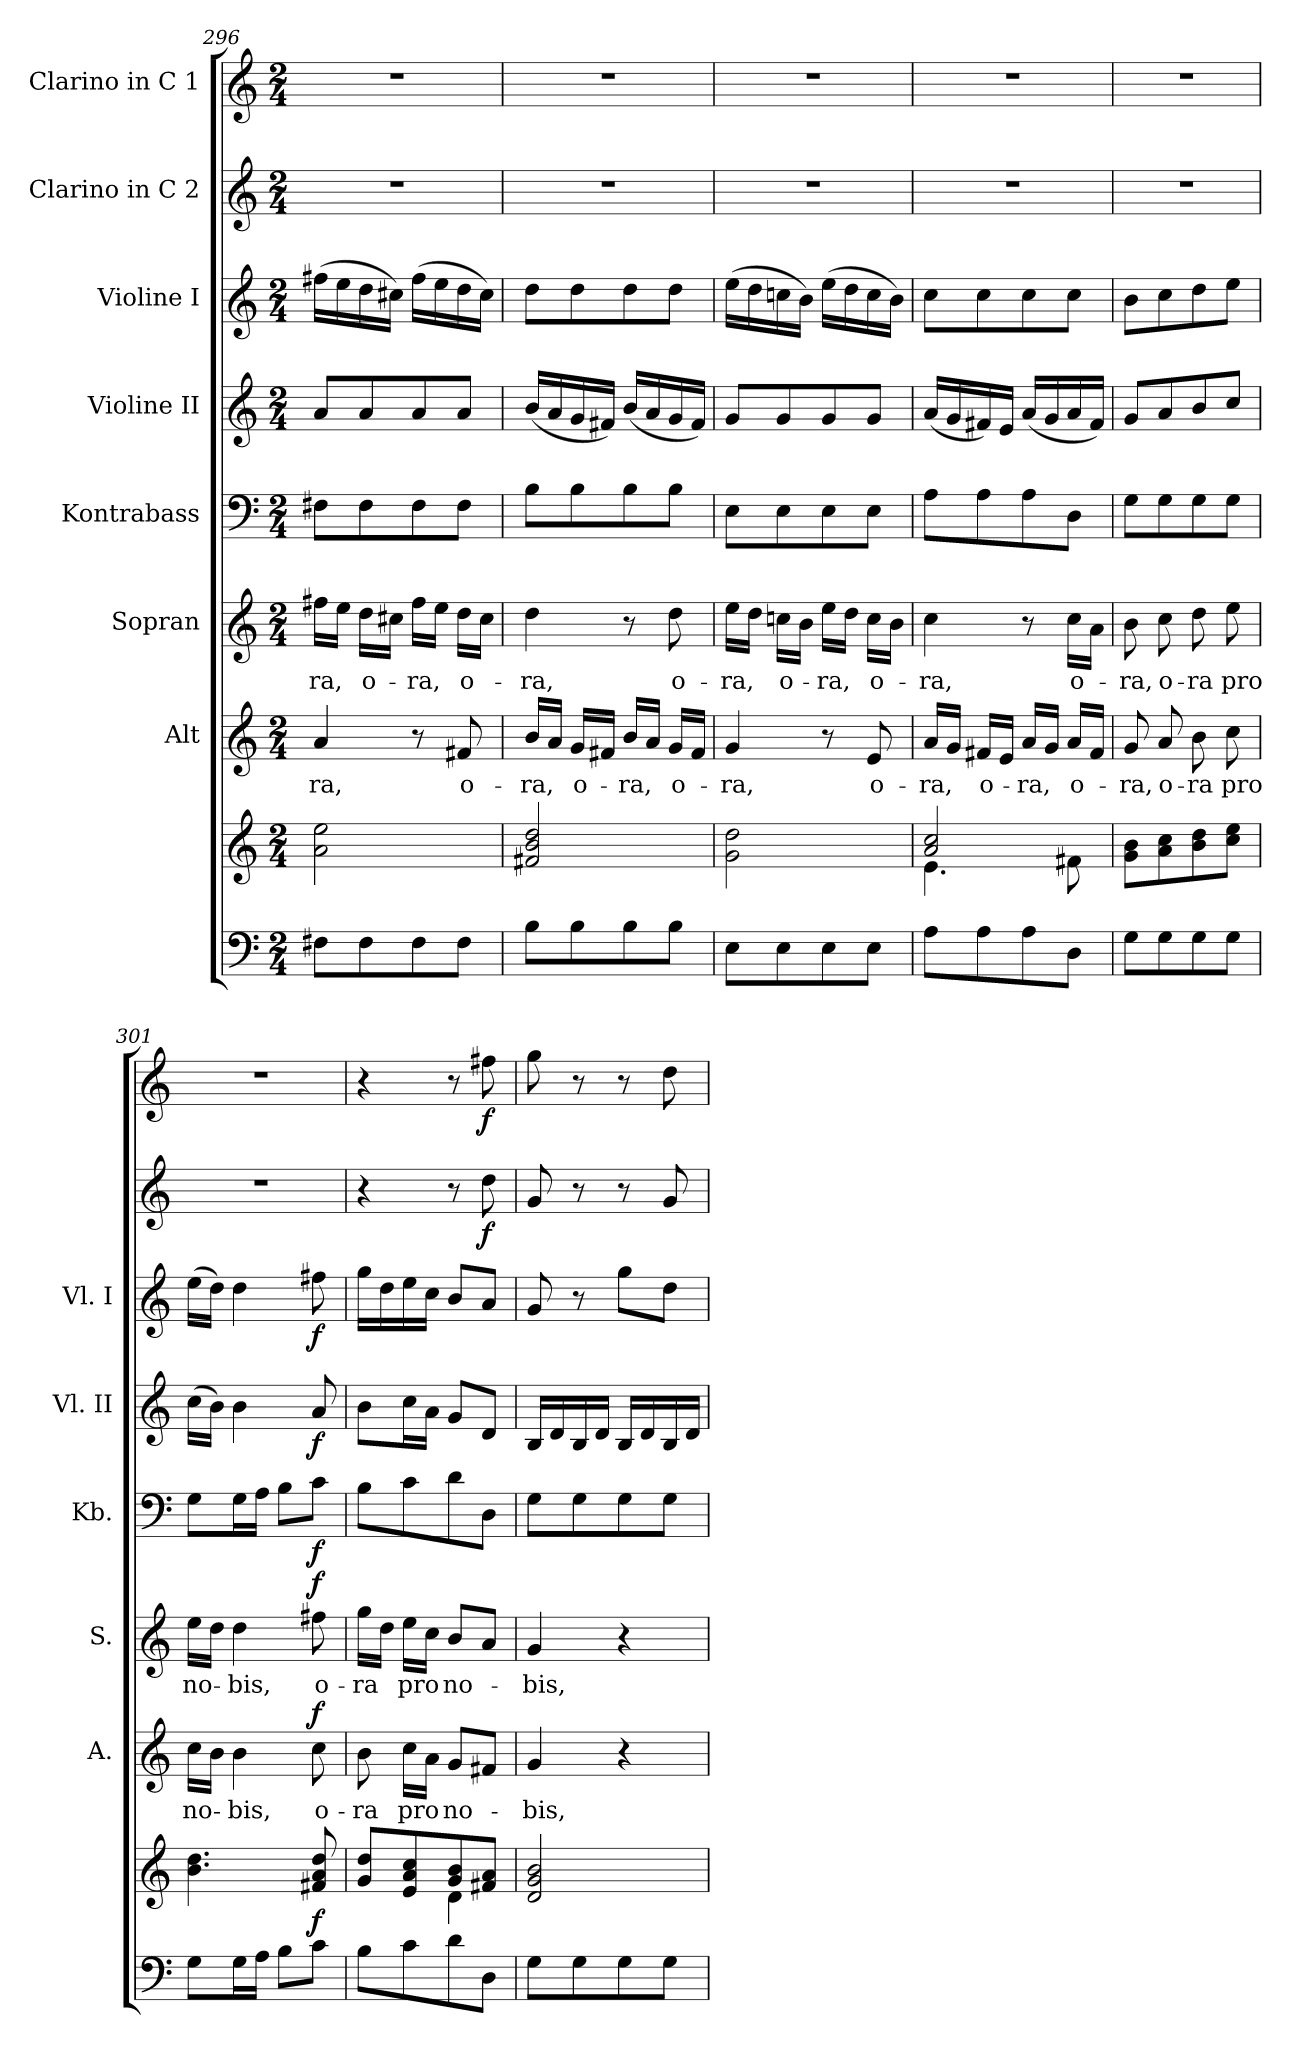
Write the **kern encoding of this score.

**kern	**kern	**dynam	**kern	**text	**dynam	**kern	**text	**dynam	**kern	**dynam	**kern	**dynam	**kern	**dynam	**kern	**dynam	**kern	**dynam
*part8	*part8	*part8	*part7	*part7	*part7	*part6	*part6	*part6	*part5	*part5	*part4	*part4	*part3	*part3	*part2	*part2	*part1	*part1
*staff9	*staff8	*staff8/9	*staff7	*staff7	*staff7	*staff6	*staff6	*staff6	*staff5	*staff5	*staff4	*staff4	*staff3	*staff3	*staff2	*staff2	*staff1	*staff1
*	*	*	*I"Alt	*	*	*I"Sopran	*	*	*I"Kontrabass	*	*I"Violine II	*	*I"Violine I	*	*I"Clarino in C 2	*	*I"Clarino in C 1	*
*	*	*	*I'A.	*	*	*I'S.	*	*	*I'Kb.	*	*I'Vl. II	*	*I'Vl. I	*	*	*	*	*
*clefF4	*clefG2	*	*clefG2	*	*	*clefG2	*	*	*clefF4	*	*clefG2	*	*clefG2	*	*clefG2	*	*clefG2	*
*	*	*	*	*	*	*	*	*	*ITrd7c12	*	*	*	*	*	*	*	*	*
*k[]	*k[]	*	*k[]	*	*	*k[]	*	*	*k[]	*	*k[]	*	*k[]	*	*k[]	*	*k[]	*
*C:	*C:	*	*C:	*	*	*C:	*	*	*C:	*	*C:	*	*C:	*	*C:	*	*C:	*
*M2/4	*M2/4	*	*M2/4	*	*	*M2/4	*	*	*M2/4	*	*M2/4	*	*M2/4	*	*M2/4	*	*M2/4	*
=296	=296	=296	=296	=296	=296	=296	=296	=296	=296	=296	=296	=296	=296	=296	=296	=296	=296	=296
!	!	!	!	!LO:LY:b	!	!	!LO:LY:b	!	!	!	!	!	!	!	!	!	!	!
8F#X\L	2a\ 2ee\	.	4a/	-ra,	.	16ff#X\LL	-ra,	.	8FF#X\L	.	8a/L	.	(>16ff#X\LL	.	2r	.	2r	.
.	.	.	.	.	.	16ee\JJ	.	.	.	.	.	.	16ee\	.	.	.	.	.
!	!	!	!	!	!	!	!LO:LY:b	!	!	!	!	!	!	!	!	!	!	!
8F#\	.	.	.	.	.	16dd\LL	o-	.	8FF#\	.	8a/	.	16dd\	.	.	.	.	.
.	.	.	.	.	.	16cc#X\JJ	.	.	.	.	.	.	16cc#X\JJ)	.	.	.	.	.
!	!	!	!	!	!	!	!LO:LY:b	!	!	!	!	!	!	!	!	!	!	!
8F#\	.	.	8r	.	.	16ff#\LL	-ra,	.	8FF#\	.	8a/	.	(>16ff#\LL	.	.	.	.	.
.	.	.	.	.	.	16ee\JJ	.	.	.	.	.	.	16ee\	.	.	.	.	.
!	!	!	!	!LO:LY:b	!	!	!LO:LY:b	!	!	!	!	!	!	!	!	!	!	!
8F#\J	.	.	8f#X/	o-	.	16dd\LL	o-	.	8FF#\J	.	8a/J	.	16dd\	.	.	.	.	.
.	.	.	.	.	.	16cc#\JJ	.	.	.	.	.	.	16cc#\JJ)	.	.	.	.	.
=297	=297	=297	=297	=297	=297	=297	=297	=297	=297	=297	=297	=297	=297	=297	=297	=297	=297	=297
!	!	!	!	!LO:LY:b	!	!	!LO:LY:b	!	!	!	!	!	!	!	!	!	!	!
8B\L	2f#X/ 2b/ 2dd/	.	16b/LL	-ra,	.	4dd\	-ra,	.	8BB\L	.	(<16b/LL	.	8dd\L	.	2r	.	2r	.
.	.	.	16a/JJ	.	.	.	.	.	.	.	16a/	.	.	.	.	.	.	.
!	!	!	!	!LO:LY:b	!	!	!	!	!	!	!	!	!	!	!	!	!	!
8B\	.	.	16g/LL	o-	.	.	.	.	8BB\	.	16g/	.	8dd\	.	.	.	.	.
.	.	.	16f#X/JJ	.	.	.	.	.	.	.	16f#X/JJ)	.	.	.	.	.	.	.
!	!	!	!	!LO:LY:b	!	!	!	!	!	!	!	!	!	!	!	!	!	!
8B\	.	.	16b/LL	-ra,	.	8r	.	.	8BB\	.	(<16b/LL	.	8dd\	.	.	.	.	.
.	.	.	16a/JJ	.	.	.	.	.	.	.	16a/	.	.	.	.	.	.	.
!	!	!	!	!LO:LY:b	!	!	!LO:LY:b	!	!	!	!	!	!	!	!	!	!	!
8B\J	.	.	16g/LL	o-	.	8dd\	o-	.	8BB\J	.	16g/	.	8dd\J	.	.	.	.	.
.	.	.	16f#/JJ	.	.	.	.	.	.	.	16f#/JJ)	.	.	.	.	.	.	.
=298	=298	=298	=298	=298	=298	=298	=298	=298	=298	=298	=298	=298	=298	=298	=298	=298	=298	=298
!	!	!	!	!LO:LY:b	!	!	!LO:LY:b	!	!	!	!	!	!	!	!	!	!	!
8E\L	2g\ 2dd\	.	4g/	-ra,	.	16ee\LL	-ra,	.	8EE\L	.	8g/L	.	(>16ee\LL	.	2r	.	2r	.
.	.	.	.	.	.	16dd\JJ	.	.	.	.	.	.	16dd\	.	.	.	.	.
!	!	!	!	!	!	!	!LO:LY:b	!	!	!	!	!	!	!	!	!	!	!
8E\	.	.	.	.	.	16ccn\LL	o-	.	8EE\	.	8g/	.	16ccn\	.	.	.	.	.
.	.	.	.	.	.	16b\JJ	.	.	.	.	.	.	16b\JJ)	.	.	.	.	.
!	!	!	!	!	!	!	!LO:LY:b	!	!	!	!	!	!	!	!	!	!	!
8E\	.	.	8r	.	.	16ee\LL	-ra,	.	8EE\	.	8g/	.	(>16ee\LL	.	.	.	.	.
.	.	.	.	.	.	16dd\JJ	.	.	.	.	.	.	16dd\	.	.	.	.	.
!	!	!	!	!LO:LY:b	!	!	!LO:LY:b	!	!	!	!	!	!	!	!	!	!	!
8E\J	.	.	8e/	o-	.	16cc\LL	o-	.	8EE\J	.	8g/J	.	16cc\	.	.	.	.	.
.	.	.	.	.	.	16b\JJ	.	.	.	.	.	.	16b\JJ)	.	.	.	.	.
=299	=299	=299	=299	=299	=299	=299	=299	=299	=299	=299	=299	=299	=299	=299	=299	=299	=299	=299
*	*^	*	*	*	*	*	*	*	*	*	*	*	*	*	*	*	*	*
!	!	!	!	!	!LO:LY:b	!	!	!LO:LY:b	!	!	!	!	!	!	!	!	!	!	!
8A\L	2a/ 2cc/	4.e\	.	16a/LL	-ra,	.	4cc\	-ra,	.	8AA\L	.	(<16a/LL	.	8cc\L	.	2r	.	2r	.
.	.	.	.	16g/JJ	.	.	.	.	.	.	.	16g/	.	.	.	.	.	.	.
!	!	!	!	!	!LO:LY:b	!	!	!	!	!	!	!	!	!	!	!	!	!	!
8A\	.	.	.	16f#X/LL	o-	.	.	.	.	8AA\	.	16f#X/)	.	8cc\	.	.	.	.	.
.	.	.	.	16e/JJ	.	.	.	.	.	.	.	16e/JJ	.	.	.	.	.	.	.
!	!	!	!	!	!LO:LY:b	!	!	!	!	!	!	!	!	!	!	!	!	!	!
8A\	.	.	.	16a/LL	-ra,	.	8r	.	.	8AA\	.	(<16a/LL	.	8cc\	.	.	.	.	.
.	.	.	.	16g/JJ	.	.	.	.	.	.	.	16g/	.	.	.	.	.	.	.
!	!	!	!	!	!LO:LY:b	!	!	!LO:LY:b	!	!	!	!	!	!	!	!	!	!	!
8D\J	.	8f#X\	.	16a/LL	o-	.	16cc\LL	o-	.	8DD\J	.	16a/	.	8cc\J	.	.	.	.	.
.	.	.	.	16f#/JJ	.	.	16a\JJ	.	.	.	.	16f#/JJ)	.	.	.	.	.	.	.
*	*v	*v	*	*	*	*	*	*	*	*	*	*	*	*	*	*	*	*	*
=300	=300	=300	=300	=300	=300	=300	=300	=300	=300	=300	=300	=300	=300	=300	=300	=300	=300	=300
!	!	!	!	!LO:LY:b	!	!	!LO:LY:b	!	!	!	!	!	!	!	!	!	!	!
8G\L	8g\ 8b\L	.	8g/	-ra,	.	8b\	-ra,	.	8GG\L	.	8g/L	.	8b\L	.	2r	.	2r	.
!	!	!	!	!LO:LY:b	!	!	!LO:LY:b	!	!	!	!	!	!	!	!	!	!	!
8G\	8a\ 8cc\	.	8a/	o-	.	8cc\	o-	.	8GG\	.	8a/	.	8cc\	.	.	.	.	.
!	!	!	!	!LO:LY:b	!	!	!LO:LY:b	!	!	!	!	!	!	!	!	!	!	!
8G\	8b\ 8dd\	.	8b\	-ra	.	8dd\	-ra	.	8GG\	.	8b/	.	8dd\	.	.	.	.	.
!	!	!	!	!LO:LY:b	!	!	!LO:LY:b	!	!	!	!	!	!	!	!	!	!	!
8G\J	8cc\ 8ee\J	.	8cc\	pro	.	8ee\	pro	.	8GG\J	.	8cc/J	.	8ee\J	.	.	.	.	.
!!LO:PB:g=z
=301	=301	=301	=301	=301	=301	=301	=301	=301	=301	=301	=301	=301	=301	=301	=301	=301	=301	=301
!	!	!	!	!LO:LY:b	!	!	!LO:LY:b	!	!	!	!	!	!	!	!	!	!	!
8G\L	4.b\ 4.dd\	.	16cc\LL	no-	.	16ee\LL	no-	.	8GG\L	.	(>16cc\LL	.	(>16ee\LL	.	2r	.	2r	.
.	.	.	16b\JJ	.	.	16dd\JJ	.	.	.	.	16b\JJ)	.	16dd\JJ)	.	.	.	.	.
!	!	!	!	!LO:LY:b	!	!	!LO:LY:b	!	!	!	!	!	!	!	!	!	!	!
16G\L	.	.	4b\	-bis,	.	4dd\	-bis,	.	16GG\L	.	4b\	.	4dd\	.	.	.	.	.
16A\JJ	.	.	.	.	.	.	.	.	16AA\JJ	.	.	.	.	.	.	.	.	.
8B\L	.	.	.	.	.	.	.	.	8BB\L	.	.	.	.	.	.	.	.	.
!	!	!LO:DY:a=2	!	!LO:LY:b	!LO:DY:a	!	!LO:LY:b	!LO:DY:a	!	!LO:DY:b	!	!LO:DY:b	!	!LO:DY:b	!	!	!	!
8c\J	8f#X/ 8a/ 8dd/	f	8cc\	o-	f	8ff#X\	o-	f	8C\J	f	8a/	f	8ff#X\	f	.	.	.	.
=302	=302	=302	=302	=302	=302	=302	=302	=302	=302	=302	=302	=302	=302	=302	=302	=302	=302	=302
*	*^	*	*	*	*	*	*	*	*	*	*	*	*	*	*	*	*	*
!	!	!	!	!	!LO:LY:b	!	!	!LO:LY:b	!	!	!	!	!	!	!	!	!	!	!
8B\L	8g/ 8dd/L	4ryy	.	8b\	-ra	.	16gg\LL	-ra	.	8BB\L	.	8b\L	.	16gg\LL	.	4r	.	4r	.
.	.	.	.	.	.	.	16dd\JJ	.	.	.	.	.	.	16dd\	.	.	.	.	.
!	!	!	!	!	!LO:LY:b	!	!	!LO:LY:b	!	!	!	!	!	!	!	!	!	!	!
8c\	8e/ 8a/ 8cc/	.	.	16cc\LL	pro	.	16ee\LL	pro	.	8C\	.	16cc\L	.	16ee\	.	.	.	.	.
.	.	.	.	16a\JJ	.	.	16cc\JJ	.	.	.	.	16a\JJ	.	16cc\JJ	.	.	.	.	.
!	!	!	!	!	!LO:LY:b	!	!	!LO:LY:b	!	!	!	!	!	!	!	!	!	!	!
8d\	8g/ 8b/	4d\	.	8g/L	no-	.	8b/L	no-	.	8D\	.	8g/L	.	8b/L	.	8r	.	8r	.
!	!	!	!	!	!	!	!	!	!	!	!	!	!	!	!	!	!LO:DY:b	!	!LO:DY:b
8D\J	8f#X/ 8a/J	.	.	8f#X/J	.	.	8a/J	.	.	8DD\J	.	8d/J	.	8a/J	.	8dd\	f	8ff#X\	f
*	*v	*v	*	*	*	*	*	*	*	*	*	*	*	*	*	*	*	*	*
=303	=303	=303	=303	=303	=303	=303	=303	=303	=303	=303	=303	=303	=303	=303	=303	=303	=303	=303
!	!	!	!	!LO:LY:b	!	!	!LO:LY:b	!	!	!	!	!	!	!	!	!	!	!
8G\L	2d/ 2g/ 2b/	.	4g/	-bis,	.	4g/	-bis,	.	8GG\L	.	16B/LL	.	8g/	.	8g/	.	8gg\	.
.	.	.	.	.	.	.	.	.	.	.	16d/	.	.	.	.	.	.	.
8G\	.	.	.	.	.	.	.	.	8GG\	.	16B/	.	8r	.	8r	.	8r	.
.	.	.	.	.	.	.	.	.	.	.	16d/JJ	.	.	.	.	.	.	.
8G\	.	.	4r	.	.	4r	.	.	8GG\	.	16B/LL	.	8gg\L	.	8r	.	8r	.
.	.	.	.	.	.	.	.	.	.	.	16d/	.	.	.	.	.	.	.
8G\J	.	.	.	.	.	.	.	.	8GG\J	.	16B/	.	8dd\J	.	8g/	.	8dd\	.
.	.	.	.	.	.	.	.	.	.	.	16d/JJ	.	.	.	.	.	.	.
=	=	=	=	=	=	=	=	=	=	=	=	=	=	=	=	=	=	=
*-	*-	*-	*-	*-	*-	*-	*-	*-	*-	*-	*-	*-	*-	*-	*-	*-	*-	*-
